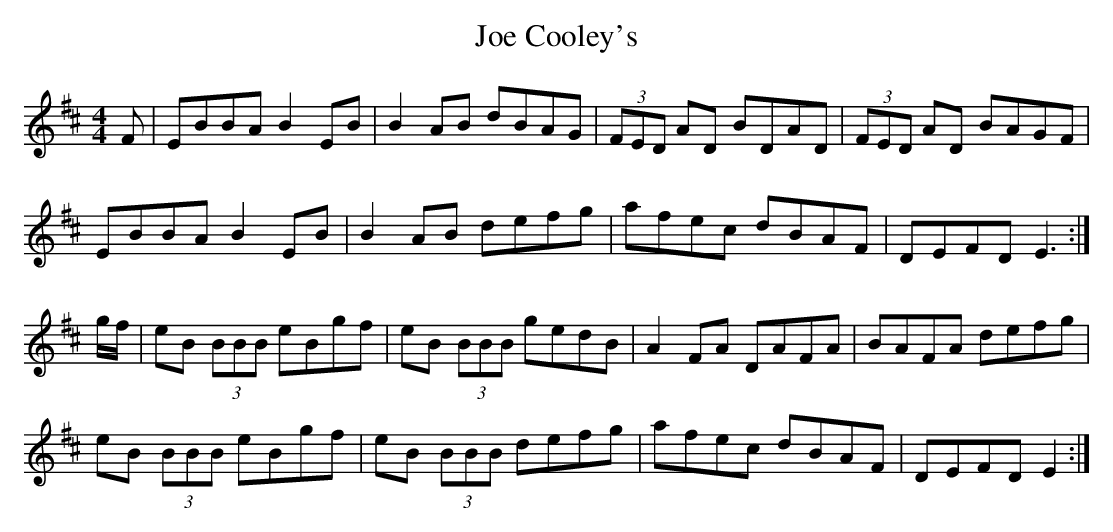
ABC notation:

X:1
T: Joe Cooley's
M: 4/4
L: 1/8
K: Edor
F|EBBA B2 EB|B2 AB dBAG|(3FED AD BDAD|(3FED AD BAGF|
EBBA B2 EB|B2 AB defg|afec dBAF|DEFD E3 :|
g/f/|eB (3BBB eBgf|eB (3BBB gedB|A2 FA DAFA|BAFA defg|
eB (3BBB eBgf|eB (3BBB defg|afec dBAF|DEFD E2 :|
